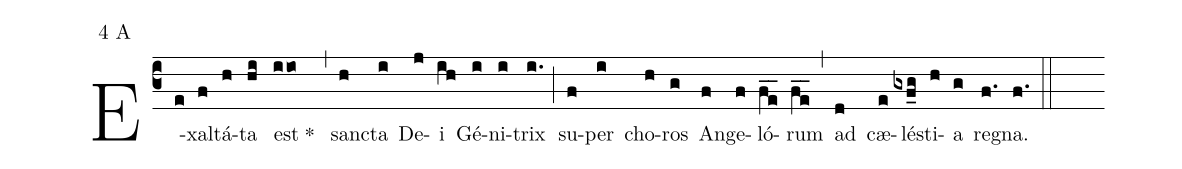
mode:4 A;
%%
(c3) E(e)xal(f)tá(h)ta(hi) est(iio) *()(,) san(h)cta(i) De(j)i(ih) Gé(i)ni(i)trix(i.) (;) su(f)per(i) cho(h)ros(g) An(f)ge(f)ló(fe__)rum(fe__) (,) ad(d) cæ(e)lé(gxf_g)sti(h)a(g) re(f.)gna.(f.) (::)
